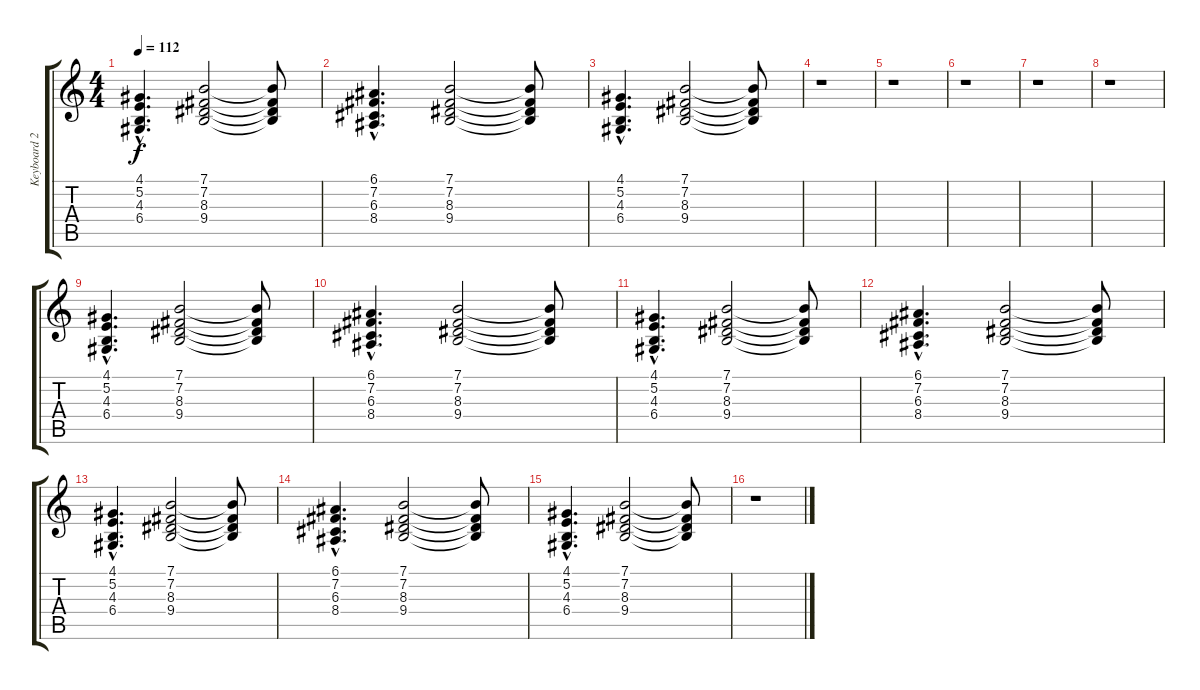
\track ("Keyboard 2" "Keyboard 2") {instrument electricpiano2}
\staff {score tabs}
\tuning (E4 B3 G3 D3 A2 E2) {hide}
\ts (4 4)
\tempo 112
\clef g2
\ks c
(4.1{hac} 5.2{hac} 4.3{hac} 6.4{hac}).4{d dy f} (7.1 7.2 8.3 9.4).2 (7.1{t} 7.2{t} 8.3{t} 9.4{t}).8 |
(6.1{hac} 7.2{hac} 6.3{hac} 8.4{hac}).4{d} (7.1 7.2 8.3 9.4).2 (7.1{t} 7.2{t} 8.3{t} 9.4{t}).8 |
(4.1{hac} 5.2{hac} 4.3{hac} 6.4{hac}).4{d} (7.1 7.2 8.3 9.4).2 (7.1{t} 7.2{t} 8.3{t} 9.4{t}).8 |
r.1 |
r.1 |
r.1 |
r.1 |
r.1 |
(4.1{hac} 5.2{hac} 4.3{hac} 6.4{hac}).4{d} (7.1 7.2 8.3 9.4).2 (7.1{t} 7.2{t} 8.3{t} 9.4{t}).8 |
(6.1{hac} 7.2{hac} 6.3{hac} 8.4{hac}).4{d} (7.1 7.2 8.3 9.4).2 (7.1{t} 7.2{t} 8.3{t} 9.4{t}).8 |
(4.1{hac} 5.2{hac} 4.3{hac} 6.4{hac}).4{d} (7.1 7.2 8.3 9.4).2 (7.1{t} 7.2{t} 8.3{t} 9.4{t}).8 |
(6.1{hac} 7.2{hac} 6.3{hac} 8.4{hac}).4{d} (7.1 7.2 8.3 9.4).2 (7.1{t} 7.2{t} 8.3{t} 9.4{t}).8 |
(4.1{hac} 5.2{hac} 4.3{hac} 6.4{hac}).4{d} (7.1 7.2 8.3 9.4).2 (7.1{t} 7.2{t} 8.3{t} 9.4{t}).8 |
(6.1{hac} 7.2{hac} 6.3{hac} 8.4{hac}).4{d} (7.1 7.2 8.3 9.4).2 (7.1{t} 7.2{t} 8.3{t} 9.4{t}).8 |
(4.1{hac} 5.2{hac} 4.3{hac} 6.4{hac}).4{d} (7.1 7.2 8.3 9.4).2 (7.1{t} 7.2{t} 8.3{t} 9.4{t}).8 |
r.1
